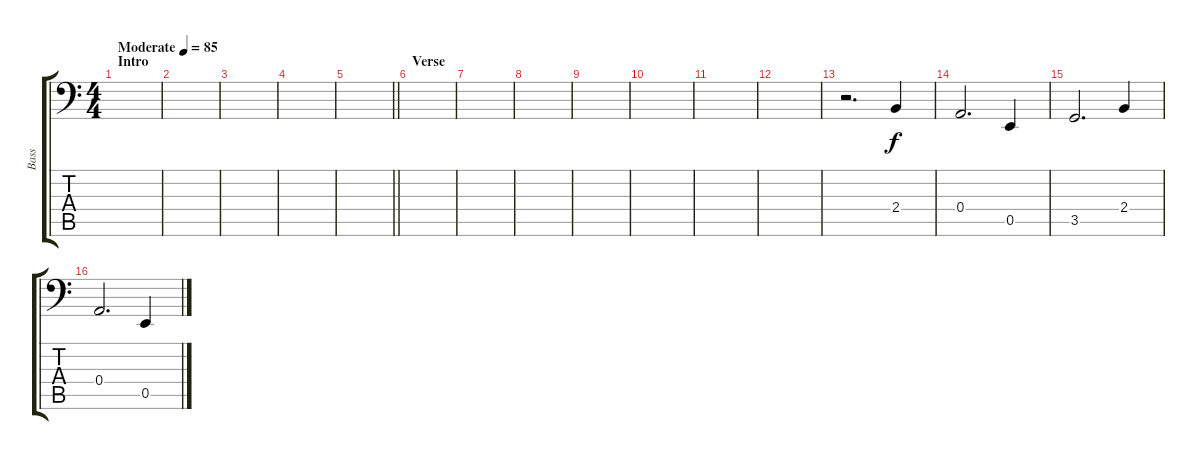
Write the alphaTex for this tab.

\track ("Bass" "Bass") {instrument electricbassfinger}
\staff {score tabs}
\tuning (C3 G2 D2 A1 E1 B0) {hide}
\ts (4 4)
\section ("" "Intro")
\tempo (85 "Moderate")
\clef f4
\ks c
|
|
|
|
\barLineRight lightlight
|
\section ("" "Verse")
|
|
|
|
|
|
|
r.2{d} 2.4.4 |
0.4.2{d} 0.5.4 |
3.5.2{d} 2.4.4 |
0.4.2{d} 0.5.4
